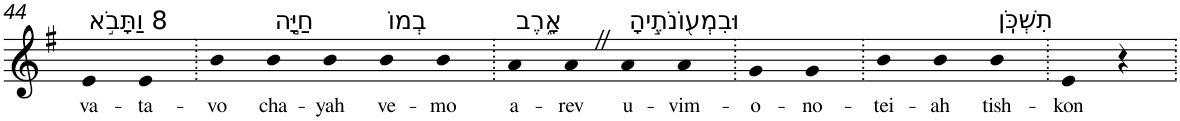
**kern	**text
*part1	*part1
*staff1	*staff1
*I"Piano	*
*I'Pno	*
!!LO:PB:g=z
*clefG2	*
*k[f#]	*
*G:	*
=44	=44
!LO:TX:a:t=8 וַתָּבֹ֣א	!
!	!LO:LY:b
4e	va-
!	!LO:LY:b
4e	-ta-
=45.	=45.
!	!LO:LY:b
4b	-vo
!LO:TX:a:t=חַיָּ֣ה	!
!	!LO:LY:b
4b	cha-
!	!LO:LY:b
4b	-yah
!LO:TX:a:t=בְמוֹ	!
!	!LO:LY:b
4b	ve-
!	!LO:LY:b
4b	-mo
=46.	=46.
!LO:TX:a:t=אָ֑רֶב	!
!	!LO:LY:b
4a	a-
!	!LO:LY:b
4aZ	-rev
!LO:TX:a:t=וּבִמְע֖וֹנֹתֶ֣יהָ	!
!	!LO:LY:b
4a	u-
!	!LO:LY:b
4a	-vim-
=47.	=47.
!	!LO:LY:b
4g	-o-
!	!LO:LY:b
4g	-no-
=48.	=48.
!	!LO:LY:b
4b	-tei-
!	!LO:LY:b
4b	-ah
!LO:TX:a:t=תִשְׁכֹּֽן	!
!	!LO:LY:b
4b	tish-
=49.	=49.
!	!LO:LY:b
4e	-kon
4r	.
=.	=.
*-	*-
